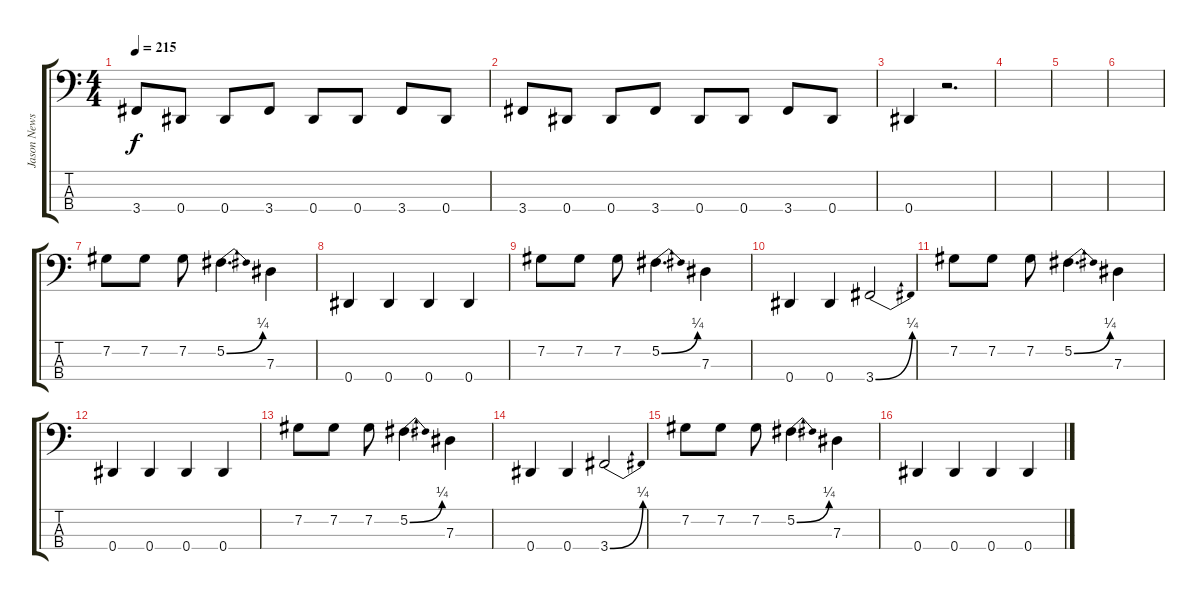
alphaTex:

\track ("Jason Newsted" "Jason News") {instrument electricbasspick}
\staff {score tabs}
\tuning (Gb2 Db2 Ab1 Eb1) {hide}
\ts (4 4)
\tempo 215
\clef f4
\ks c
3.4.8{dy f} 0.4.8 0.4.8 3.4.8 0.4.8 0.4.8 3.4.8 0.4.8 |
3.4.8 0.4.8 0.4.8 3.4.8 0.4.8 0.4.8 3.4.8 0.4.8 |
0.4.4 r.2{d} |
|
|
|
7.2.8 7.2.8 7.2.8 5.2{be (bend 0 0 60 1)}.4{d} 7.3.4 |
0.4.4 0.4.4 0.4.4 0.4.4 |
7.2.8 7.2.8 7.2.8 5.2{be (bend 0 0 60 1)}.4{d} 7.3.4 |
0.4.4 0.4.4 3.4{be (bend 0 0 60 1)}.2 |
7.2.8 7.2.8 7.2.8 5.2{be (bend 0 0 60 1)}.4{d} 7.3.4 |
0.4.4 0.4.4 0.4.4 0.4.4 |
7.2.8 7.2.8 7.2.8 5.2{be (bend 0 0 60 1)}.4{d} 7.3.4 |
0.4.4 0.4.4 3.4{be (bend 0 0 60 1)}.2 |
7.2.8 7.2.8 7.2.8 5.2{be (bend 0 0 60 1)}.4{d} 7.3.4 |
0.4.4 0.4.4 0.4.4 0.4.4
